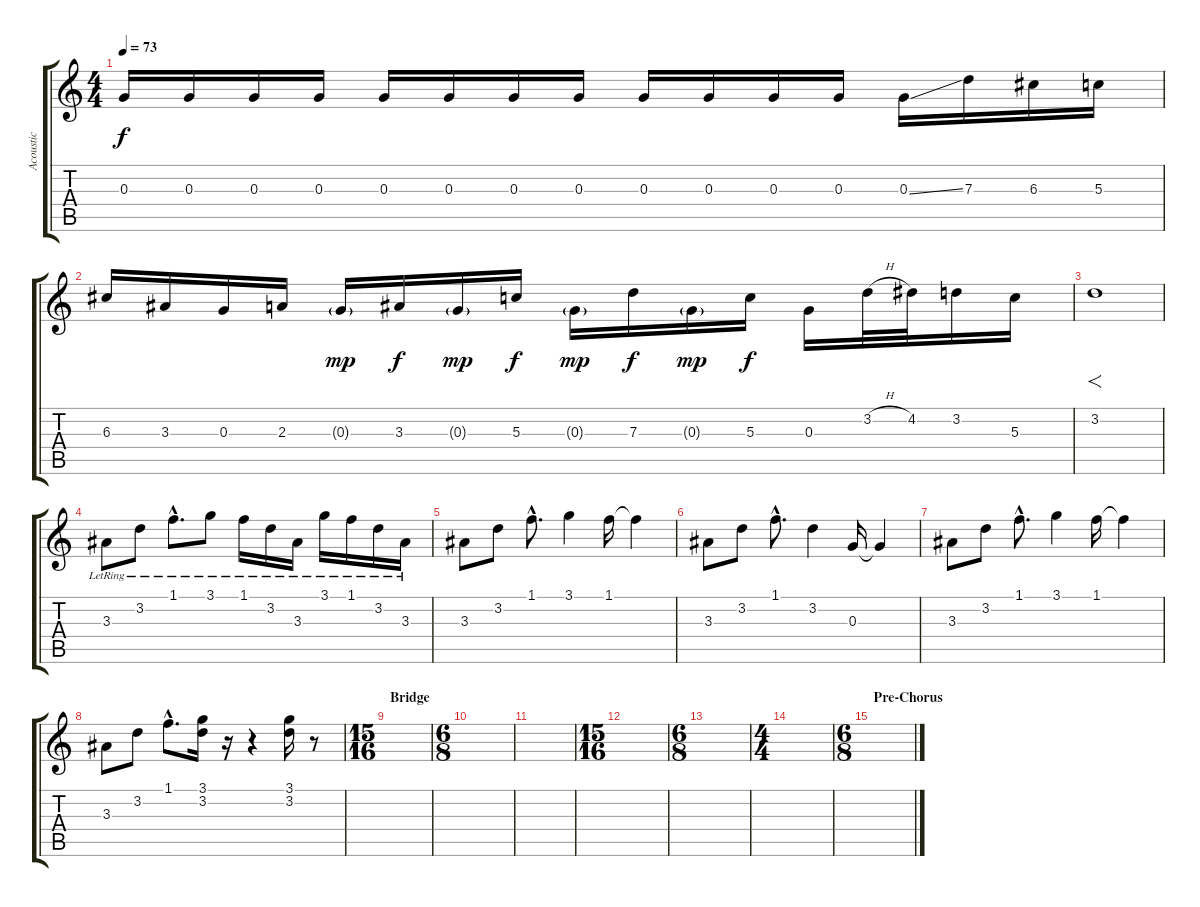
\track ("Acoustic" "Acoustic") {instrument electricguitarjazz}
\staff {score tabs}
\tuning (E4 B3 G3 D3 A2 E2) {hide}
\ts (4 4)
\tempo 73
\clef g2
\ks c
0.3.16{dy f} 0.3.16 0.3.16 0.3.16 0.3.16 0.3.16 0.3.16 0.3.16 0.3.16 0.3.16 0.3.16 0.3.16 0.3{ss}.16 7.3.16 6.3.16 5.3.16 |
6.3.16 3.3.16 0.3.16 2.3.16 0.3{g}.16{dy mp} 3.3.16{dy f} 0.3{g}.16{dy mp} 5.3.16{dy f} 0.3{g}.16{dy mp} 7.3.16{dy f} 0.3{g}.16{dy mp} 5.3.16{dy f} 0.3.16 3.2{h}.32 4.2.32 3.2.16 5.3.16 |
3.2.1{f} |
3.3{lr}.8 3.2{lr}.8 1.1{hac lr}.8{d} 3.1{lr}.8 1.1{lr}.16 3.2{lr}.16 3.3{lr}.16 3.1{lr}.16 1.1{lr}.16 3.2{lr}.16 3.3{lr}.16 |
3.3.8 3.2.8 1.1{hac}.8{d} 3.1.4 1.1.16 1.1{t}.4 |
3.3.8 3.2.8 1.1{hac}.8{d} 3.2.4 0.3.16 0.3{t}.4 |
3.3.8 3.2.8 1.1{hac}.8{d} 3.1.4 1.1.16 1.1{t}.4 |
3.3.8 3.2.8 1.1{hac}.8{d} (3.1 3.2).16 r.16 r.4 (3.1 3.2).16 r.8 |
\ts (15 16)
\section ("" "Bridge")
|
\ts (6 8)
|
|
\ts (15 16)
|
\ts (6 8)
|
\ts (4 4)
|
\ts (6 8)
\section ("" "Pre-Chorus")
